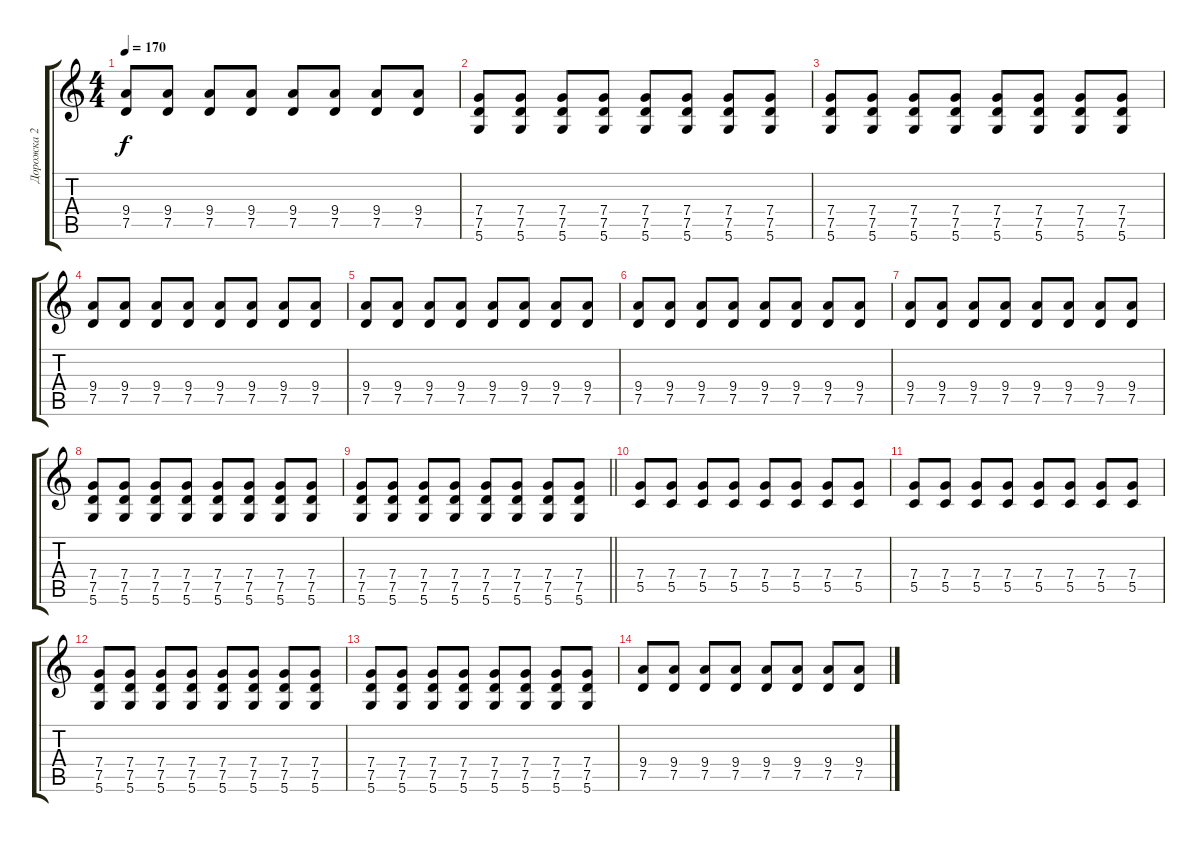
\track ("Дорожка 2" "Дорожка 2") {instrument distortionguitar}
\staff {score tabs}
\tuning (D4 A3 F3 C3 G2 D2) {hide}
\ts (4 4)
\tempo 170
\clef g2
\ks c
(9.4 7.5).8{dy f} (9.4 7.5).8 (9.4 7.5).8 (9.4 7.5).8 (9.4 7.5).8 (9.4 7.5).8 (9.4 7.5).8 (9.4 7.5).8 |
(7.4 7.5 5.6).8 (7.4 7.5 5.6).8 (7.4 7.5 5.6).8 (7.4 7.5 5.6).8 (7.4 7.5 5.6).8 (7.4 7.5 5.6).8 (7.4 7.5 5.6).8 (7.4 7.5 5.6).8 |
(7.4 7.5 5.6).8 (7.4 7.5 5.6).8 (7.4 7.5 5.6).8 (7.4 7.5 5.6).8 (7.4 7.5 5.6).8 (7.4 7.5 5.6).8 (7.4 7.5 5.6).8 (7.4 7.5 5.6).8 |
(9.4 7.5).8 (9.4 7.5).8 (9.4 7.5).8 (9.4 7.5).8 (9.4 7.5).8 (9.4 7.5).8 (9.4 7.5).8 (9.4 7.5).8 |
(9.4 7.5).8 (9.4 7.5).8 (9.4 7.5).8 (9.4 7.5).8 (9.4 7.5).8 (9.4 7.5).8 (9.4 7.5).8 (9.4 7.5).8 |
(9.4 7.5).8 (9.4 7.5).8 (9.4 7.5).8 (9.4 7.5).8 (9.4 7.5).8 (9.4 7.5).8 (9.4 7.5).8 (9.4 7.5).8 |
(9.4 7.5).8 (9.4 7.5).8 (9.4 7.5).8 (9.4 7.5).8 (9.4 7.5).8 (9.4 7.5).8 (9.4 7.5).8 (9.4 7.5).8 |
(7.4 7.5 5.6).8 (7.4 7.5 5.6).8 (7.4 7.5 5.6).8 (7.4 7.5 5.6).8 (7.4 7.5 5.6).8 (7.4 7.5 5.6).8 (7.4 7.5 5.6).8 (7.4 7.5 5.6).8 |
\barLineRight lightlight
(7.4 7.5 5.6).8 (7.4 7.5 5.6).8 (7.4 7.5 5.6).8 (7.4 7.5 5.6).8 (7.4 7.5 5.6).8 (7.4 7.5 5.6).8 (7.4 7.5 5.6).8 (7.4 7.5 5.6).8 |
(7.4 5.5).8 (7.4 5.5).8 (7.4 5.5).8 (7.4 5.5).8 (7.4 5.5).8 (7.4 5.5).8 (7.4 5.5).8 (7.4 5.5).8 |
(7.4 5.5).8 (7.4 5.5).8 (7.4 5.5).8 (7.4 5.5).8 (7.4 5.5).8 (7.4 5.5).8 (7.4 5.5).8 (7.4 5.5).8 |
(7.4 7.5 5.6).8 (7.4 7.5 5.6).8 (7.4 7.5 5.6).8 (7.4 7.5 5.6).8 (7.4 7.5 5.6).8 (7.4 7.5 5.6).8 (7.4 7.5 5.6).8 (7.4 7.5 5.6).8 |
(7.4 7.5 5.6).8 (7.4 7.5 5.6).8 (7.4 7.5 5.6).8 (7.4 7.5 5.6).8 (7.4 7.5 5.6).8 (7.4 7.5 5.6).8 (7.4 7.5 5.6).8 (7.4 7.5 5.6).8 |
(9.4 7.5).8 (9.4 7.5).8 (9.4 7.5).8 (9.4 7.5).8 (9.4 7.5).8 (9.4 7.5).8 (9.4 7.5).8 (9.4 7.5).8
